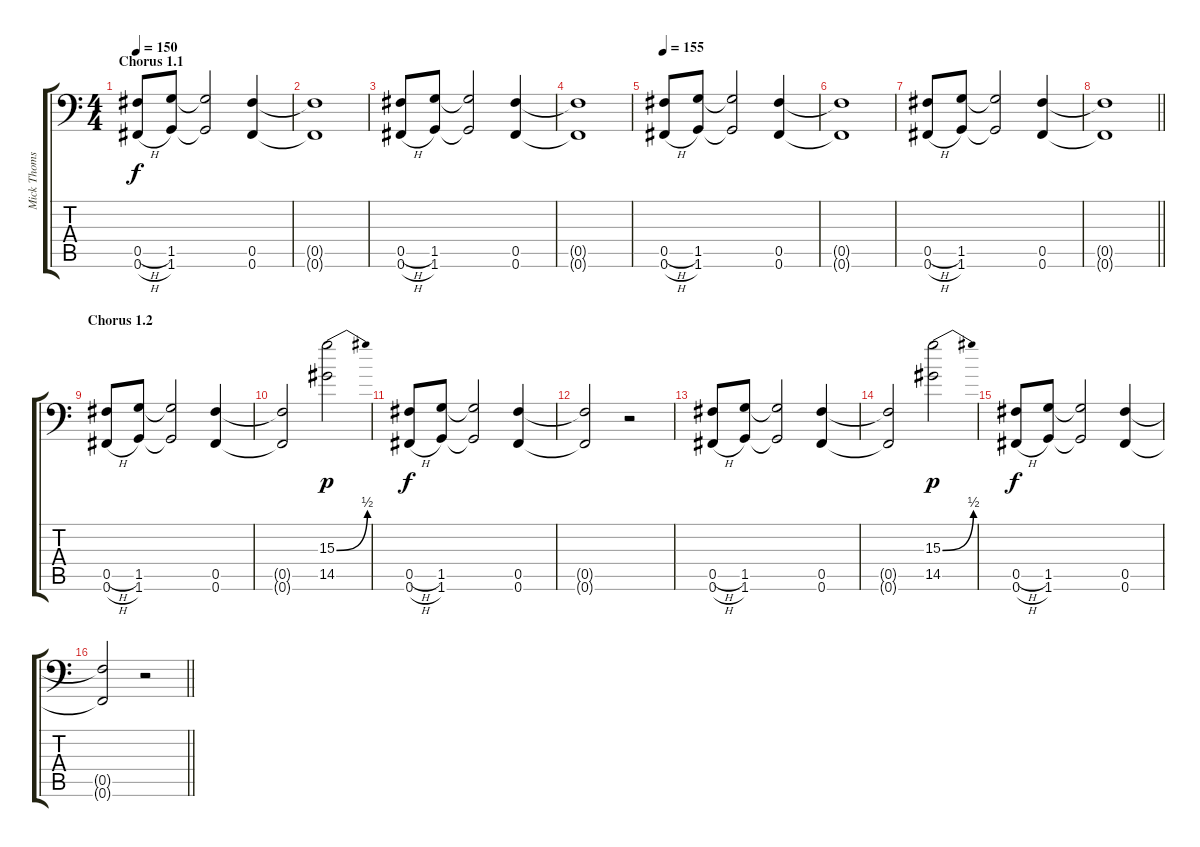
\track ("Mick Thomson" "Mick Thoms") {instrument distortionguitar}
\staff {score tabs}
\tuning (Db4 Ab3 E3 B2 Gb2 Gb1) {hide}
\ts (4 4)
\section ("" "Chorus 1.1")
\tempo 150
\clef f4
\ks c
(0.5{h} 0.6{h}).8{dy f volume 13 instrument distortionguitar} (1.5 1.6).8 (1.5{t} 1.6{t}).2 (0.5 0.6).4 |
(0.5{t} 0.6{t}).1 |
(0.5{h} 0.6{h}).8 (1.5 1.6).8 (1.5{t} 1.6{t}).2 (0.5 0.6).4 |
(0.5{t} 0.6{t}).1 |
\tempo 155
(0.5{h} 0.6{h}).8 (1.5 1.6).8 (1.5{t} 1.6{t}).2 (0.5 0.6).4 |
(0.5{t} 0.6{t}).1 |
(0.5{h} 0.6{h}).8 (1.5 1.6).8 (1.5{t} 1.6{t}).2 (0.5 0.6).4 |
\barLineRight lightlight
(0.5{t} 0.6{t}).1 |
\section ("" "Chorus 1.2")
(0.5{h} 0.6{h}).8 (1.5 1.6).8 (1.5{t} 1.6{t}).2 (0.5 0.6).4 |
(0.5{t} 0.6{t}).2 (15.3{be (bend 0 0 60 2)} 14.5).2{dy p} |
(0.5{h} 0.6{h}).8{dy f} (1.5 1.6).8 (1.5{t} 1.6{t}).2 (0.5 0.6).4 |
(0.5{t} 0.6{t}).2 r.2 |
(0.5{h} 0.6{h}).8 (1.5 1.6).8 (1.5{t} 1.6{t}).2 (0.5 0.6).4 |
(0.5{t} 0.6{t}).2 (15.3{be (bend 0 0 60 2)} 14.5).2{dy p} |
(0.5{h} 0.6{h}).8{dy f} (1.5 1.6).8 (1.5{t} 1.6{t}).2 (0.5 0.6).4 |
\barLineRight lightlight
(0.5{t} 0.6{t}).2 r.2
